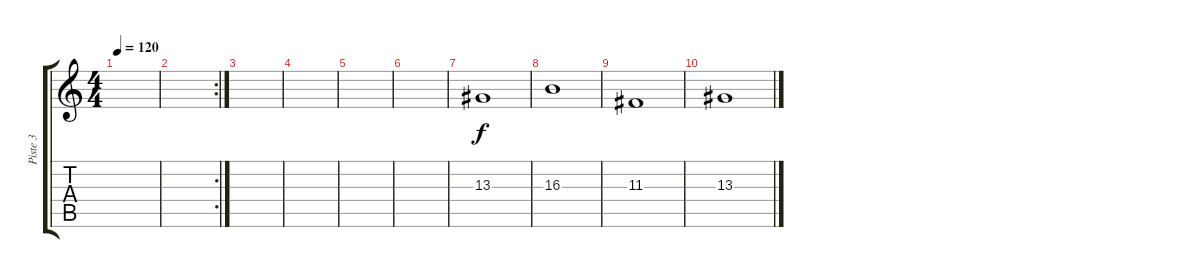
\track ("Piste 3" "Piste 3") {instrument choiraahs}
\staff {score tabs}
\tuning (E4 B3 G3 D3 A2 E2) {hide}
\ts (4 4)
\tempo 120
\clef g2
\ks c
|
\rc 2
|
|
|
|
|
13.3.1 |
16.3.1 |
11.3.1 |
13.3.1
